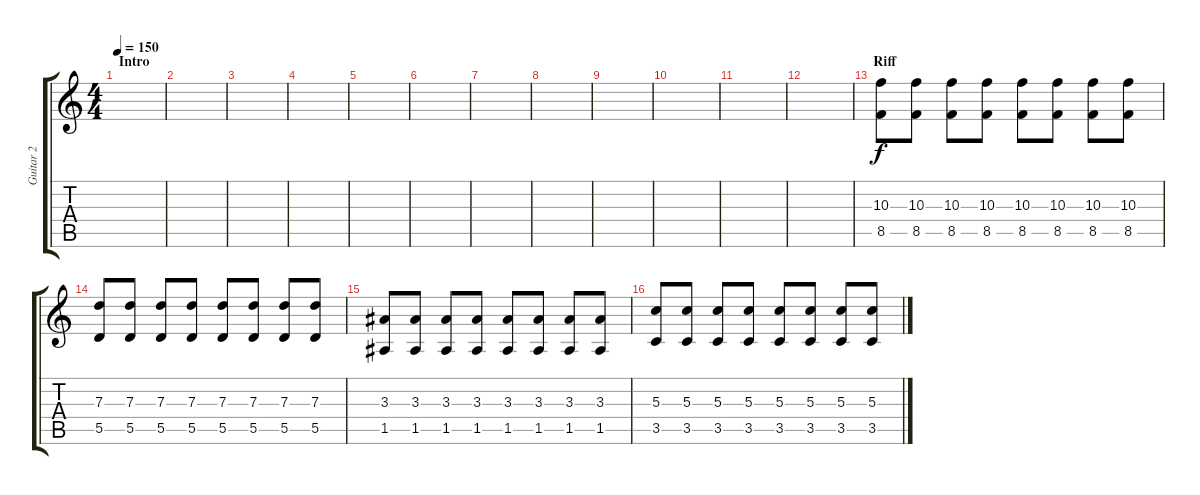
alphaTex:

\track ("Guitar 2" "Guitar 2") {instrument distortionguitar}
\staff {score tabs}
\tuning (E4 B3 G3 D3 A2 E2) {hide}
\ts (4 4)
\section ("" "Intro")
\tempo 150
\clef g2
\ks c
|
|
|
|
|
|
|
|
|
|
|
|
\section ("" "Riff")
(10.3 8.5).8 (10.3 8.5).8 (10.3 8.5).8 (10.3 8.5).8 (10.3 8.5).8 (10.3 8.5).8 (10.3 8.5).8 (10.3 8.5).8 |
(7.3 5.5).8 (7.3 5.5).8 (7.3 5.5).8 (7.3 5.5).8 (7.3 5.5).8 (7.3 5.5).8 (7.3 5.5).8 (7.3 5.5).8 |
(3.3 1.5).8 (3.3 1.5).8 (3.3 1.5).8 (3.3 1.5).8 (3.3 1.5).8 (3.3 1.5).8 (3.3 1.5).8 (3.3 1.5).8 |
(5.3 3.5).8 (5.3 3.5).8 (5.3 3.5).8 (5.3 3.5).8 (5.3 3.5).8 (5.3 3.5).8 (5.3 3.5).8 (5.3 3.5).8
